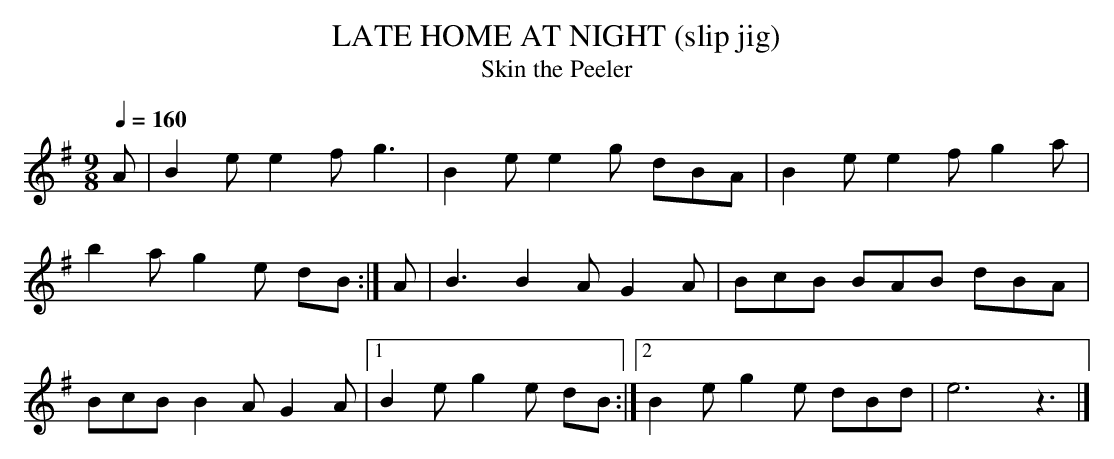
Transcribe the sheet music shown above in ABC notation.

X:1
T:LATE HOME AT NIGHT (slip jig)
T:Skin the Peeler
M:9/8
Q:1/4=160
K:Em
A|B2e e2f g3|B2e e2g dBA|B2e e2f g2a|
b2a g2e dB:|A|B3 B2A G2A|BcB BAB dBA|
BcB B2A G2A|1 B2e g2e dB:|2 B2e g2e dBd|e6z3|]
